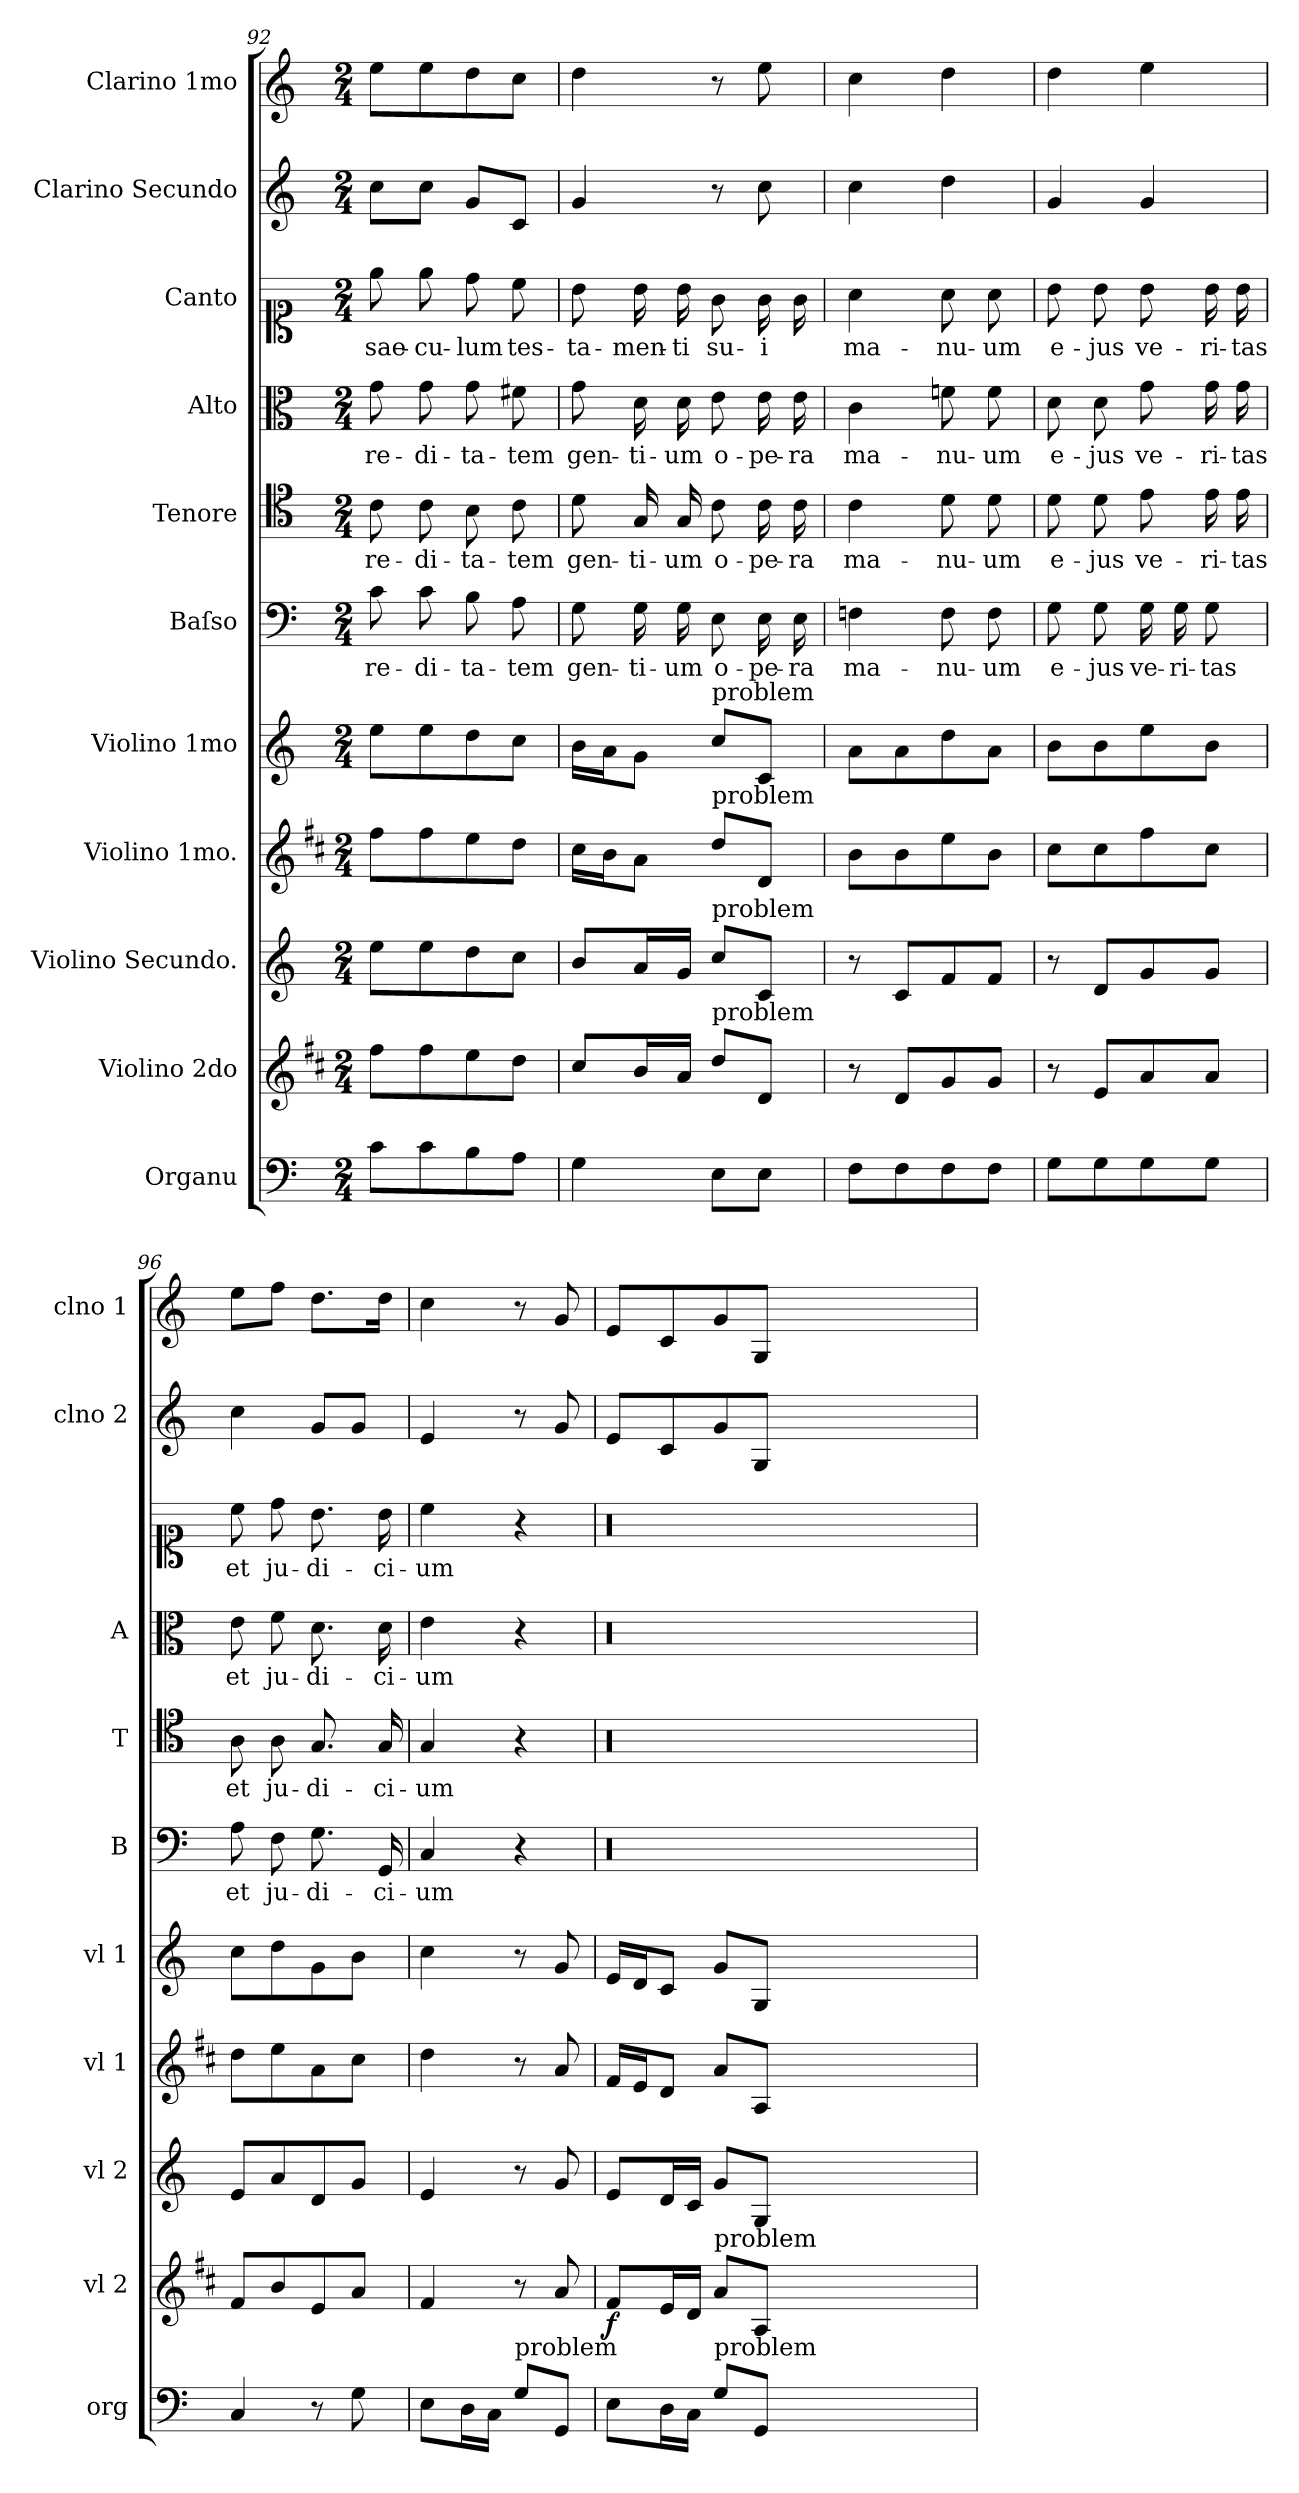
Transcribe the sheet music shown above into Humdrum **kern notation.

**kern	**kern	**dynam	**kern	**kern	**kern	**kern	**text	**kern	**text	**kern	**text	**kern	**text	**kern	**kern
*part11	*part10	*part10	*part9	*part8	*part7	*part6	*part6	*part5	*part5	*part4	*part4	*part3	*part3	*part2	*part1
*staff11	*staff10	*staff10	*staff9	*staff8	*staff7	*staff6	*staff6	*staff5	*staff5	*staff4	*staff4	*staff3	*staff3	*staff2	*staff1
*I"Organu	*I"Violino 2do	*	*I"Violino Secundo.	*I"Violino 1mo.	*I"Violino 1mo	*I"Baſso	*	*I"Tenore	*	*I"Alto	*	*I"Canto	*	*I"Clarino Secundo	*I"Clarino 1mo
*I'org	*I'vl 2	*	*I'vl 2	*I'vl 1	*I'vl 1	*I'B	*	*I'T	*	*I'A	*	*	*	*I'clno 2	*I'clno 1
*clefF4	*clefG2	*	*clefG2	*clefG2	*clefG2	*clefF4	*	*clefC4	*	*clefC3	*	*clefC1	*	*clefG2	*clefG2
*	*ITrd1c2	*	*	*ITrd1c2	*	*	*	*	*	*	*	*	*	*	*
*k[]	*k[]	*	*k[]	*k[]	*k[]	*k[]	*	*k[]	*	*k[]	*	*k[]	*	*k[]	*k[]
*C:	*C:	*	*C:	*C:	*C:	*C:	*	*C:	*	*C:	*	*C:	*	*C:	*C:
*M2/4	*M2/4	*	*M2/4	*M2/4	*M2/4	*M2/4	*	*M2/4	*	*M2/4	*	*M2/4	*	*M2/4	*M2/4
=92	=92	=92	=92	=92	=92	=92	=92	=92	=92	=92	=92	=92	=92	=92	=92
8c\L	8ee\L	.	8ee\L	8ee\L	8ee\L	8c\	-re-	8c\	-re-	8g\	-re-	8ee\	sae-	8cc\L	8ee\L
8c\	8ee\	.	8ee\	8ee\	8ee\	8c\	-di-	8c\	-di-	8g\	-di-	8ee\	-cu-	8cc\J	8ee\
8B\	8dd\	.	8dd\	8dd\	8dd\	8B\	-ta-	8B\	-ta-	8g\	-ta-	8dd\	-lum	8g/L	8dd\
8A\J	8cc\J	.	8cc\J	8cc\J	8cc\J	8A\	-tem	8c\	-tem	8f#X\	-tem	8cc\	tes-	8c/J	8cc\J
=93	=93	=93	=93	=93	=93	=93	=93	=93	=93	=93	=93	=93	=93	=93	=93
4G\	8b/L	.	8b/L	16b\LL	16b\LL	8G\	gen-	8d\	gen-	8g\	gen-	8b\	-ta-	4g/	4dd\
.	.	.	.	16a\J	16a\J	.	.	.	.	.	.	.	.	.	.
.	16a/L	.	16a/L	8g\J	8g\J	16G\	-ti-	16G/	-ti-	16d\	-ti-	16b\	-men-	.	.
.	16g/JJ	.	16g/JJ	.	.	16G\	-um	16G/	-um	16d\	-um	16b\	-ti	.	.
!	!	!	!	!	!LO:TX:a:t=problem	!	!	!	!	!	!	!	!	!	!
!	!	!	!	!LO:TX:a:t=problem	!	!	!	!	!	!	!	!	!	!	!
!	!	!	!LO:TX:a:t=problem	!	!	!	!	!	!	!	!	!	!	!	!
!	!LO:TX:a:t=problem	!	!	!	!	!	!	!	!	!	!	!	!	!	!
8E\L	8cc\L	.	8cc\L	8cc\L	8cc\L	8E\	o-	8c\	o-	8e\	o-	8g\	su-	8r	8r
8E\J	8c/J	.	8c/J	8c/J	8c/J	16E\	-pe-	16c\	-pe-	16e\	-pe-	16g\	-i	8cc\	8ee\
.	.	.	.	.	.	16E\	-ra	16c\	-ra	16e\	-ra	16g\	.	.	.
=94	=94	=94	=94	=94	=94	=94	=94	=94	=94	=94	=94	=94	=94	=94	=94
8F\L	8r	.	8r	8a\L	8a\L	4Fn\	ma-	4c\	ma-	4c\	ma-	4a\	ma-	4cc\	4cc\
8F\	8c/L	.	8c/L	8a\	8a\	.	.	.	.	.	.	.	.	.	.
8F\	8f/	.	8f/	8dd\	8dd\	8F\	-nu-	8d\	-nu-	8fn\	-nu-	8a\	-nu-	4dd\	4dd\
8F\J	8f/J	.	8f/J	8a\J	8a\J	8F\	-um	8d\	-um	8f\	-um	8a\	-um	.	.
=95	=95	=95	=95	=95	=95	=95	=95	=95	=95	=95	=95	=95	=95	=95	=95
8G\L	8r	.	8r	8b\L	8b\L	8G\	e-	8d\	e-	8d\	e-	8b\	e-	4g/	4dd\
8G\	8d/L	.	8d/L	8b\	8b\	8G\	-jus	8d\	-jus	8d\	-jus	8b\	-jus	.	.
8G\	8g/	.	8g/	8ee\	8ee\	16G\	ve-	8e\	ve-	8g\	ve-	8b\	ve-	4g/	4ee\
.	.	.	.	.	.	16G\	-ri-	.	.	.	.	.	.	.	.
8G\J	8g/J	.	8g/J	8b\J	8b\J	8G\	-tas	16e\	-ri-	16g\	-ri-	16b\	-ri-	.	.
.	.	.	.	.	.	.	.	16e\	-tas	16g\	-tas	16b\	-tas	.	.
=96	=96	=96	=96	=96	=96	=96	=96	=96	=96	=96	=96	=96	=96	=96	=96
4C/	8e/L	.	8e/L	8cc\L	8cc\L	8A\	et	8A\	et	8e\	et	8cc\	et	4cc\	8ee\L
.	8a/	.	8a/	8dd\	8dd\	8F\	ju-	8A\	ju-	8f\	ju-	8dd\	ju-	.	8ff\J
8r	8d/	.	8d/	8g\	8g\	8.G\	-di-	8.G/	-di-	8.d\	-di-	8.b\	-di-	8g/L	8.dd\L
8G\	8g/J	.	8g/J	8b\J	8b\J	.	.	.	.	.	.	.	.	8g/J	.
.	.	.	.	.	.	16GG/	-ci-	16G/	-ci-	16d\	-ci-	16b\	-ci-	.	16dd\Jk
=97	=97	=97	=97	=97	=97	=97	=97	=97	=97	=97	=97	=97	=97	=97	=97
8E\L	4e/	.	4e/	4cc\	4cc\	4C/	-um	4G/	-um	4e\	-um	4cc\	-um	4e/	4cc\
16D\L	.	.	.	.	.	.	.	.	.	.	.	.	.	.	.
16C\JJ	.	.	.	.	.	.	.	.	.	.	.	.	.	.	.
!LO:TX:a:t=problem	!	!	!	!	!	!	!	!	!	!	!	!	!	!	!
8G\L	8r	.	8r	8r	8r	4r	.	4r	.	4r	.	4r	.	8r	8r
8GG/J	8g/	.	8g/	8g/	8g/	.	.	.	.	.	.	.	.	8g/	8g/
=98	=98	=98	=98	=98	=98	=98	=98	=98	=98	=98	=98	=98	=98	=98	=98
!	!	!	!	!	!	!LO:N:vis=00	!	!LO:N:vis=00	!	!LO:N:vis=00	!	!LO:N:vis=00	!	!	!
8E\L	8e/L	f	8e/L	16e/LL	16e/LL	0r	.	0r	.	0r	.	0r	.	8e/L	8e/L
.	.	.	.	16d/J	16d/J	.	.	.	.	.	.	.	.	.	.
16D\L	16d/L	.	16d/L	8c/J	8c/J	.	.	.	.	.	.	.	.	8c/	8c/
16C\JJ	16c/JJ	.	16c/JJ	.	.	.	.	.	.	.	.	.	.	.	.
!	!LO:TX:a:t=problem	!	!	!	!	!	!	!	!	!	!	!	!	!	!
!LO:TX:a:t=problem	!	!	!	!	!	!	!	!	!	!	!	!	!	!	!
8G\L	8g\L	.	8g/L	8g/L	8g/L	.	.	.	.	.	.	.	.	8g/	8g/
8GG/J	8G/J	.	8G/J	8G/J	8G/J	.	.	.	.	.	.	.	.	8G/J	8G/J
1.ryy	1.ryy	.	1.ryy	1.ryy	1.ryy	.	.	.	.	.	.	.	.	1.ryy	1.ryy
=	=	=	=	=	=	=	=	=	=	=	=	=	=	=	=
*-	*-	*-	*-	*-	*-	*-	*-	*-	*-	*-	*-	*-	*-	*-	*-
